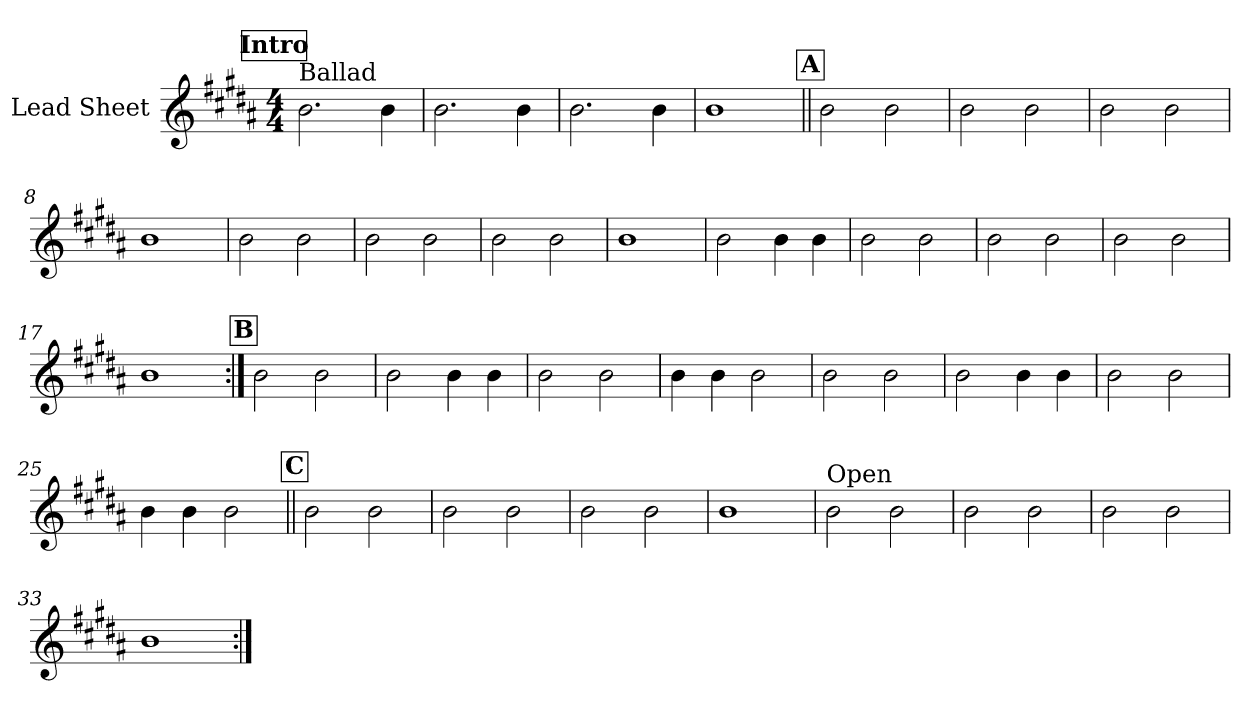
**kern
*part1
*staff1
*I"Lead Sheet
*clefG2
*k[f#c#g#d#a#]
*B:
*M4/4
*MM67
!!LO:REH:place=s1:a:fs=14:t=Intro
=1
!LO:TX:a:t=Ballad
2.b\
4b\
=2
2.b\
4b\
=3
2.b\
4b\
=4
1b
!!LO:LB:g=z
!!LO:REH:place=s1:a:fs=14:t=A
=5||
2b\
2b\
=6
2b\
2b\
=7
2b\
2b\
=8
1b
!!LO:LB:g=z
=9
2b\
2b\
=10
2b\
2b\
=11
2b\
2b\
=12
1b
!!LO:LB:g=z
=13
2b\
4b\
4b\
=14
2b\
2b\
=15
2b\
2b\
=16
2b\
2b\
!!LO:LB:g=z
=17
1b
!!LO:LB:g=z
!!LO:REH:place=s1:a:fs=14:t=B
=18:|!
2b\
2b\
=19
2b\
4b\
4b\
=20
2b\
2b\
=21
4b\
4b\
2b\
!!LO:LB:g=z
=22
2b\
2b\
=23
2b\
4b\
4b\
=24
2b\
2b\
=25
4b\
4b\
2b\
!!LO:LB:g=z
!!LO:REH:place=s1:a:fs=14:t=C
=26||
2b\
2b\
=27
2b\
2b\
=28
2b\
2b\
=29
1b
!!LO:LB:g=z
=30
!LO:TX:a:t=Open
2b\
2b\
=31
2b\
2b\
=32
2b\
2b\
=33
1b
=:|!
*-
